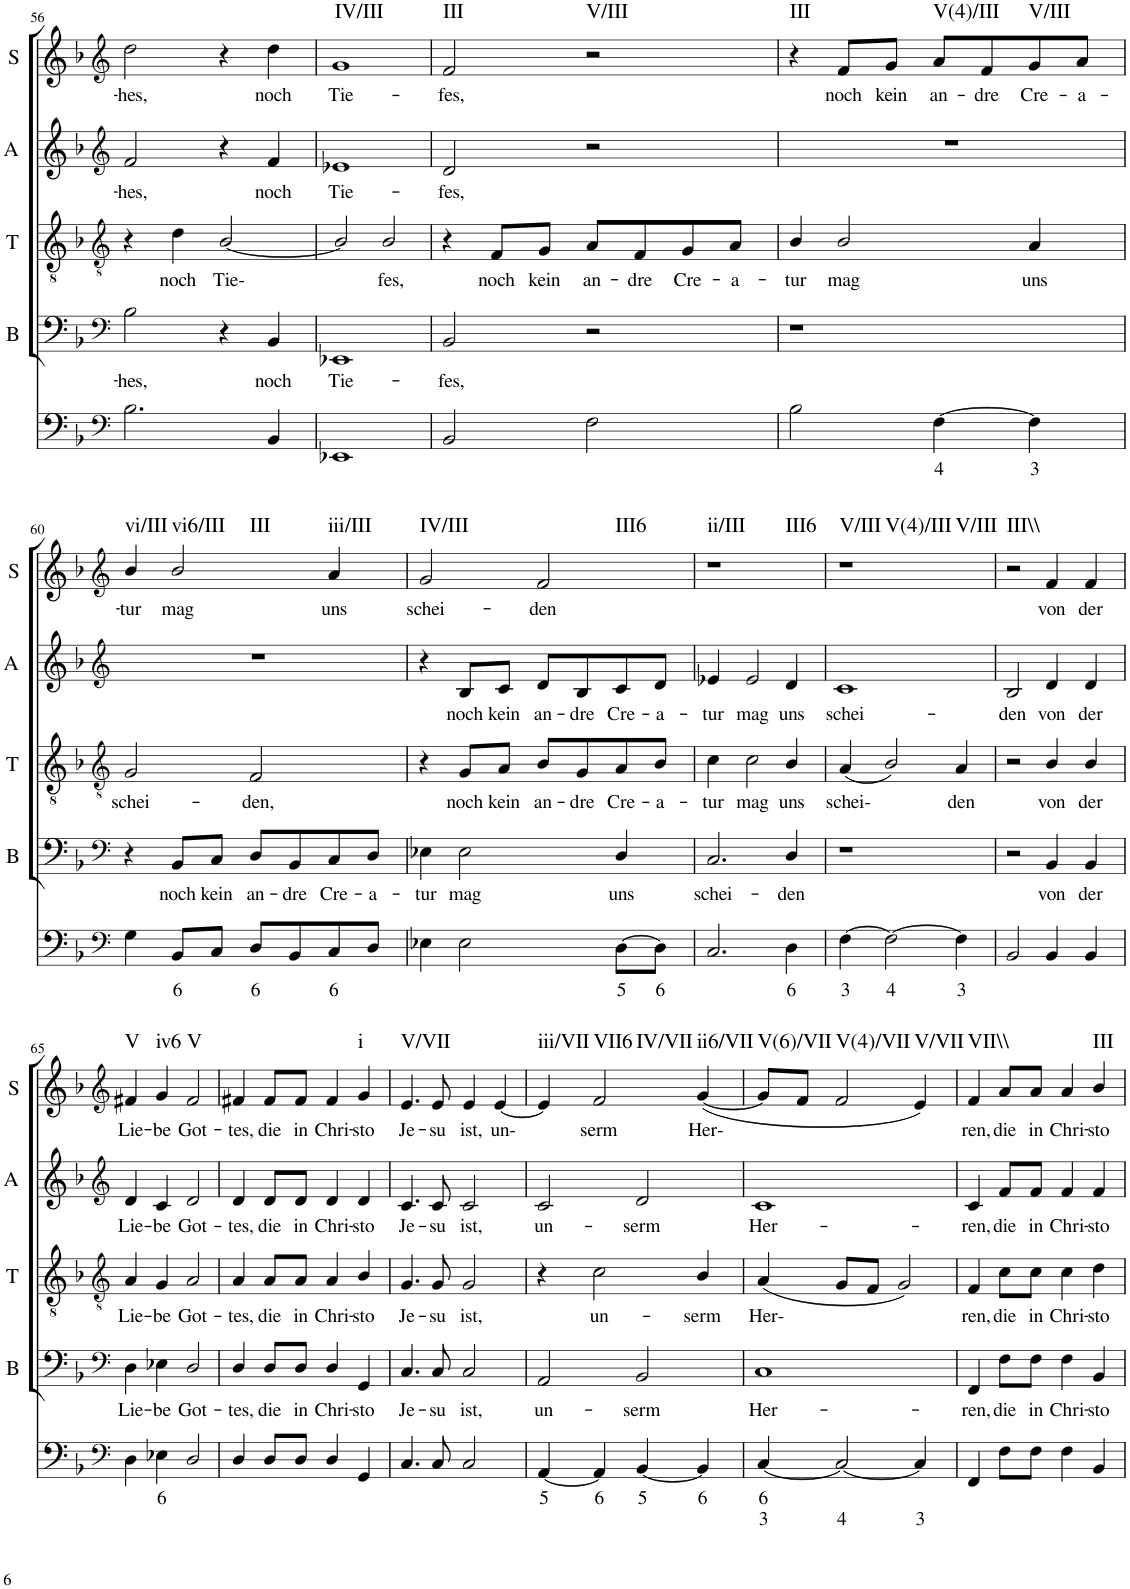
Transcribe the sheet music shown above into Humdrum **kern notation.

**kern	**text	**text	**kern	**text	**kern	**text	**kern	**text	**kern	**text	**harte
*part5	*part5	*part5	*part4	*part4	*part3	*part3	*part2	*part2	*part1	*part1	*part1
*staff5	*staff5	*staff5	*staff4	*staff4	*staff3	*staff3	*staff2	*staff2	*staff1	*staff1	*
*I"Continuo	*	*	*I"Bass	*	*I"Tenor	*	*I"Alto	*	*I"Soprano	*	*
*	*	*	*I'B	*	*I'T	*	*I'A	*	*I'S	*	*
!!LO:PB:g=z
*clefF4	*	*	*clefF4	*	*clefGv2	*	*clefG2	*	*clefG2	*	*
*k[b-]	*	*	*k[b-]	*	*k[b-]	*	*k[b-]	*	*k[b-]	*	*
*M4/4	*	*	*M4/4	*	*M4/4	*	*M4/4	*	*M4/4	*	*
=56	=56	=56	=56	=56	=56	=56	=56	=56	=56	=56	=56
!	!	!	!	!LO:LY:b	!	!	!	!LO:LY:b	!	!LO:LY:b	!
2.B-\	.	.	2B-\	hes,	4r	.	2f/	hes,	2dd\	hes,	.
!	!	!	!	!	!	!LO:LY:b	!	!	!	!	!
.	.	.	.	.	4d\	noch	.	.	.	.	.
!	!	!	!	!	!	!LO:LY:b	!	!	!	!	!
.	.	.	4r	.	[2B-/	Tie-	4r	.	4r	.	.
!	!	!	!	!LO:LY:b	!	!	!	!LO:LY:b	!	!LO:LY:b	!
4BB-/	.	.	4BB-/	noch	.	.	4f/	noch	4dd\	noch	.
=57	=57	=57	=57	=57	=57	=57	=57	=57	=57	=57	=57
!	!	!	!	!LO:LY:b	!	!	!	!LO:LY:b	!	!LO:LY:b	!LO:H:kt=IV/III
1EE-X	.	.	1EE-X	Tie-	2B-/]	.	1e-X	Tie-	1g	Tie-	N
!	!	!	!	!	!	!LO:LY:b	!	!	!	!	!
.	.	.	.	.	2B-/	fes,	.	.	.	.	.
=58	=58	=58	=58	=58	=58	=58	=58	=58	=58	=58	=58
!	!	!	!	!LO:LY:b	!	!	!	!LO:LY:b	!	!LO:LY:b	!LO:H:kt=III
2BB-/	.	.	2BB-/	fes,	4r	.	2d/	fes,	2f/	fes,	N
!	!	!	!	!	!	!LO:LY:b	!	!	!	!	!
.	.	.	.	.	8F/L	noch	.	.	.	.	.
!	!	!	!	!	!	!LO:LY:b	!	!	!	!	!
.	.	.	.	.	8G/J	kein	.	.	.	.	.
!	!	!	!	!	!	!LO:LY:b	!	!	!	!	!LO:H:kt=V/III
2F\	.	.	2r	.	8A/L	an-	2r	.	2r	.	N
!	!	!	!	!	!	!LO:LY:b	!	!	!	!	!
.	.	.	.	.	8F/	dre	.	.	.	.	.
!	!	!	!	!	!	!LO:LY:b	!	!	!	!	!
.	.	.	.	.	8G/	Cre-	.	.	.	.	.
!	!	!	!	!	!	!LO:LY:b	!	!	!	!	!
.	.	.	.	.	8A/J	a-	.	.	.	.	.
=59	=59	=59	=59	=59	=59	=59	=59	=59	=59	=59	=59
!	!	!	!	!	!	!LO:LY:b	!	!	!	!	!LO:H:kt=III
2B-\	.	.	1r	.	4B-/	tur	1r	.	4r	.	N
!	!	!	!	!	!	!LO:LY:b	!	!	!	!LO:LY:b	!
.	.	.	.	.	2B-/	mag	.	.	8f/L	noch	.
!	!	!	!	!	!	!	!	!	!	!LO:LY:b	!
.	.	.	.	.	.	.	.	.	8g/J	kein	.
!	!LO:LY:b	!	!	!	!	!	!	!	!	!LO:LY:b	!LO:H:kt=V(4)/III
[4F\	4	.	.	.	.	.	.	.	8a/L	an-	N
!	!	!	!	!	!	!	!	!	!	!LO:LY:b	!
.	.	.	.	.	.	.	.	.	8f/	dre	.
!	!LO:LY:b	!	!	!	!	!LO:LY:b	!	!	!	!LO:LY:b	!LO:H:kt=V/III
4F\]	3	.	.	.	4A/	uns	.	.	8g/	Cre-	N
!	!	!	!	!	!	!	!	!	!	!LO:LY:b	!
.	.	.	.	.	.	.	.	.	8a/J	a-	.
!!LO:LB:g=z
=60	=60	=60	=60	=60	=60	=60	=60	=60	=60	=60	=60
*clefF4	*	*	*clefF4	*	*clefGv2	*	*clefG2	*	*clefG2	*	*
!	!	!	!	!	!	!LO:LY:b	!	!	!	!LO:LY:b	!LO:H:kt=vi/III
4G\	.	.	4r	.	2G/	schei-	1r	.	4b-/	tur	N
!	!LO:LY:b	!	!	!LO:LY:b	!	!	!	!	!	!LO:LY:b	!LO:H:n=1:kt=vi6/III
!	!	!	!	!	!	!	!	!	!	!	!LO:H:n=2:kt=III
8BB-/L	6	.	8BB-/L	noch	.	.	.	.	2b-/	mag	N N
!	!	!	!	!LO:LY:b	!	!	!	!	!	!	!
8C/J	.	.	8C/J	kein	.	.	.	.	.	.	.
!	!LO:LY:b	!	!	!LO:LY:b	!	!LO:LY:b	!	!	!	!	!
8D/L	6	.	8D/L	an-	2F/	den,	.	.	.	.	.
!	!	!	!	!LO:LY:b	!	!	!	!	!	!	!
8BB-/	.	.	8BB-/	dre	.	.	.	.	.	.	.
!	!LO:LY:b	!	!	!LO:LY:b	!	!	!	!	!	!LO:LY:b	!LO:H:kt=iii/III
8C/	6	.	8C/	Cre-	.	.	.	.	4a/	uns	N
!	!	!	!	!LO:LY:b	!	!	!	!	!	!	!
8D/J	.	.	8D/J	a-	.	.	.	.	.	.	.
=61	=61	=61	=61	=61	=61	=61	=61	=61	=61	=61	=61
!	!	!	!	!LO:LY:b	!	!	!	!	!	!LO:LY:b	!LO:H:kt=IV/III
4E-X\	.	.	4E-X\	tur	4r	.	4r	.	2g/	schei-	N
!	!	!	!	!LO:LY:b	!	!LO:LY:b	!	!LO:LY:b	!	!	!
2E-\	.	.	2E-\	mag	8G/L	noch	8B-/L	noch	.	.	.
!	!	!	!	!	!	!LO:LY:b	!	!LO:LY:b	!	!	!
.	.	.	.	.	8A/J	kein	8c/J	kein	.	.	.
!	!	!	!	!	!	!LO:LY:b	!	!LO:LY:b	!	!LO:LY:b	!LO:H:kt=III6
.	.	.	.	.	8B-/L	an-	8d/L	an-	2f/	den	N
!	!	!	!	!	!	!LO:LY:b	!	!LO:LY:b	!	!	!
.	.	.	.	.	8G/	dre	8B-/	dre	.	.	.
!	!LO:LY:b	!	!	!LO:LY:b	!	!LO:LY:b	!	!LO:LY:b	!	!	!
[8D\L	5	.	4D/	uns	8A/	Cre-	8c/	Cre-	.	.	.
!	!LO:LY:b	!	!	!	!	!LO:LY:b	!	!LO:LY:b	!	!	!
8D\J]	6	.	.	.	8B-/J	a-	8d/J	a-	.	.	.
=62	=62	=62	=62	=62	=62	=62	=62	=62	=62	=62	=62
!	!	!	!	!LO:LY:b	!	!LO:LY:b	!	!LO:LY:b	!	!	!LO:H:n=1:kt=ii/III
!	!	!	!	!	!	!	!	!	!	!	!LO:H:n=2:kt=III6
2.C/	.	.	2.C/	schei-	4c\	tur	4e-X/	tur	1r	.	N N
!	!	!	!	!	!	!LO:LY:b	!	!LO:LY:b	!	!	!
.	.	.	.	.	2c\	mag	2e-/	mag	.	.	.
!	!LO:LY:b	!	!	!LO:LY:b	!	!LO:LY:b	!	!LO:LY:b	!	!	!
4D\	6	.	4D/	den	4B-/	uns	4d/	uns	.	.	.
=63	=63	=63	=63	=63	=63	=63	=63	=63	=63	=63	=63
!	!LO:LY:b	!	!	!	!	!LO:LY:b	!	!LO:LY:b	!	!	!LO:H:n=1:kt=V/III
!	!	!	!	!	!	!	!	!	!	!	!LO:H:n=2:kt=V(4)/III
!	!	!	!	!	!	!	!	!	!	!	!LO:H:n=3:kt=V/III
[4F\	3	.	1r	.	(4A/	schei-	1c	schei-	1r	.	N N N
!	!LO:LY:b	!	!	!	!	!	!	!	!	!	!
2F\_	4	.	.	.	2B-/)	.	.	.	.	.	.
!	!LO:LY:b	!	!	!	!	!LO:LY:b	!	!	!	!	!
4F\]	3	.	.	.	4A/	den	.	.	.	.	.
=64	=64	=64	=64	=64	=64	=64	=64	=64	=64	=64	=64
!	!	!	!	!	!	!	!	!LO:LY:b	!	!	!LO:H:kt=III\\
2BB-/	.	.	2r	.	2r	.	2B-/	den	2r	.	N
!	!	!	!	!LO:LY:b	!	!LO:LY:b	!	!LO:LY:b	!	!LO:LY:b	!
4BB-/	.	.	4BB-/	von	4B-/	von	4d/	von	4f/	von	.
!	!	!	!	!LO:LY:b	!	!LO:LY:b	!	!LO:LY:b	!	!LO:LY:b	!
4BB-/	.	.	4BB-/	der	4B-/	der	4d/	der	4f/	der	.
!!LO:LB:g=z
=65	=65	=65	=65	=65	=65	=65	=65	=65	=65	=65	=65
*clefF4	*	*	*clefF4	*	*clefGv2	*	*clefG2	*	*clefG2	*	*
!	!	!	!	!LO:LY:b	!	!LO:LY:b	!	!LO:LY:b	!	!LO:LY:b	!LO:H:kt=V
4D\	.	.	4D\	Lie-	4A/	Lie-	4d/	Lie-	4f#X/	Lie-	N
!	!LO:LY:b	!	!	!LO:LY:b	!	!LO:LY:b	!	!LO:LY:b	!	!LO:LY:b	!LO:H:kt=iv6
4E-X\	6	.	4E-X\	be	4G/	be	4c/	be	4g/	be	N
!	!	!	!	!LO:LY:b	!	!LO:LY:b	!	!LO:LY:b	!	!LO:LY:b	!LO:H:kt=V
2D/	.	.	2D/	Got-	2A/	Got-	2d/	Got-	2f#/	Got-	N
=66	=66	=66	=66	=66	=66	=66	=66	=66	=66	=66	=66
!	!	!	!	!LO:LY:b	!	!LO:LY:b	!	!LO:LY:b	!	!LO:LY:b	!
4D/	.	.	4D/	tes,	4A/	tes,	4d/	tes,	4f#X/	tes,	.
!	!	!	!	!LO:LY:b	!	!LO:LY:b	!	!LO:LY:b	!	!LO:LY:b	!
8D/L	.	.	8D/L	die	8A/L	die	8d/L	die	8f#/L	die	.
!	!	!	!	!LO:LY:b	!	!LO:LY:b	!	!LO:LY:b	!	!LO:LY:b	!
8D/J	.	.	8D/J	in	8A/J	in	8d/J	in	8f#/J	in	.
!	!	!	!	!LO:LY:b	!	!LO:LY:b	!	!LO:LY:b	!	!LO:LY:b	!
4D/	.	.	4D/	Chri-	4A/	Chri-	4d/	Chri-	4f#/	Chri-	.
!	!	!	!	!LO:LY:b	!	!LO:LY:b	!	!LO:LY:b	!	!LO:LY:b	!LO:H:kt=i
4GG/	.	.	4GG/	sto	4B-/	sto	4d/	sto	4g/	sto	N
=67	=67	=67	=67	=67	=67	=67	=67	=67	=67	=67	=67
!	!	!	!	!LO:LY:b	!	!LO:LY:b	!	!LO:LY:b	!	!LO:LY:b	!LO:H:kt=V/VII
4.C/	.	.	4.C/	Je-	4.G/	Je-	4.c/	Je-	4.e/	Je-	N
!	!	!	!	!LO:LY:b	!	!LO:LY:b	!	!LO:LY:b	!	!LO:LY:b	!
8C/	.	.	8C/	su	8G/	su	8c/	su	8e/	su	.
!	!	!	!	!LO:LY:b	!	!LO:LY:b	!	!LO:LY:b	!	!LO:LY:b	!
2C/	.	.	2C/	ist,	2G/	ist,	2c/	ist,	4e/	ist,	.
!	!	!	!	!	!	!	!	!	!	!LO:LY:b	!
.	.	.	.	.	.	.	.	.	[4e/	un-	.
=68	=68	=68	=68	=68	=68	=68	=68	=68	=68	=68	=68
!	!LO:LY:b	!	!	!LO:LY:b	!	!	!	!LO:LY:b	!	!	!LO:H:kt=iii/VII
[4AA/	5	.	2AA/	un-	4r	.	2c/	un-	4e/]	.	N
!	!LO:LY:b	!	!	!	!	!LO:LY:b	!	!	!	!LO:LY:b	!LO:H:n=1:kt=VII6
!	!	!	!	!	!	!	!	!	!	!	!LO:H:n=2:kt=IV/VII
4AA/]	6	.	.	.	2c\	un-	.	.	2f/	serm	N N
!	!LO:LY:b	!	!	!LO:LY:b	!	!	!	!LO:LY:b	!	!	!
[4BB-/	5	.	2BB-/	serm	.	.	2d/	serm	.	.	.
!	!LO:LY:b	!	!	!	!	!LO:LY:b	!	!	!	!LO:LY:b	!LO:H:kt=ii6/VII
4BB-/]	6	.	.	.	4B-/	serm	.	.	([4g/	Her-	N
=69	=69	=69	=69	=69	=69	=69	=69	=69	=69	=69	=69
!	!LO:LY:b	!LO:LY:b	!	!LO:LY:b	!	!LO:LY:b	!	!LO:LY:b	!	!	!LO:H:kt=V(6)/VII
[4C/	6	3	1C	Her-	(4A/	Her-	1c	Her-	8g/L]	.	N
.	.	.	.	.	.	.	.	.	8f/J	.	.
!	!	!LO:LY:b	!	!	!	!	!	!	!	!	!LO:H:kt=V(4)/VII
2C/_	.	4	.	.	8G/L	.	.	.	2f/	.	N
.	.	.	.	.	8F/J	.	.	.	.	.	.
.	.	.	.	.	2G/)	.	.	.	.	.	.
!	!	!LO:LY:b	!	!	!	!	!	!	!	!	!LO:H:kt=V/VII
4C/]	.	3	.	.	.	.	.	.	4e/)	.	N
=70	=70	=70	=70	=70	=70	=70	=70	=70	=70	=70	=70
!	!	!	!	!LO:LY:b	!	!LO:LY:b	!	!LO:LY:b	!	!LO:LY:b	!LO:H:kt=VII\\
4FF/	.	.	4FF/	ren,	4F/	ren,	4c/	ren,	4f/	ren,	N
!	!	!	!	!LO:LY:b	!	!LO:LY:b	!	!LO:LY:b	!	!LO:LY:b	!
8F\L	.	.	8F\L	die	8c\L	die	8f/L	die	8a/L	die	.
!	!	!	!	!LO:LY:b	!	!LO:LY:b	!	!LO:LY:b	!	!LO:LY:b	!
8F\J	.	.	8F\J	in	8c\J	in	8f/J	in	8a/J	in	.
!	!	!	!	!LO:LY:b	!	!LO:LY:b	!	!LO:LY:b	!	!LO:LY:b	!
4F\	.	.	4F\	Chri-	4c\	Chri-	4f/	Chri-	4a/	Chri-	.
!	!	!	!	!LO:LY:b	!	!LO:LY:b	!	!LO:LY:b	!	!LO:LY:b	!LO:H:kt=III
4BB-/	.	.	4BB-/	sto	4d\	sto	4f/	sto	4b-/	sto	N
=	=	=	=	=	=	=	=	=	=	=	=
*-	*-	*-	*-	*-	*-	*-	*-	*-	*-	*-	*-
